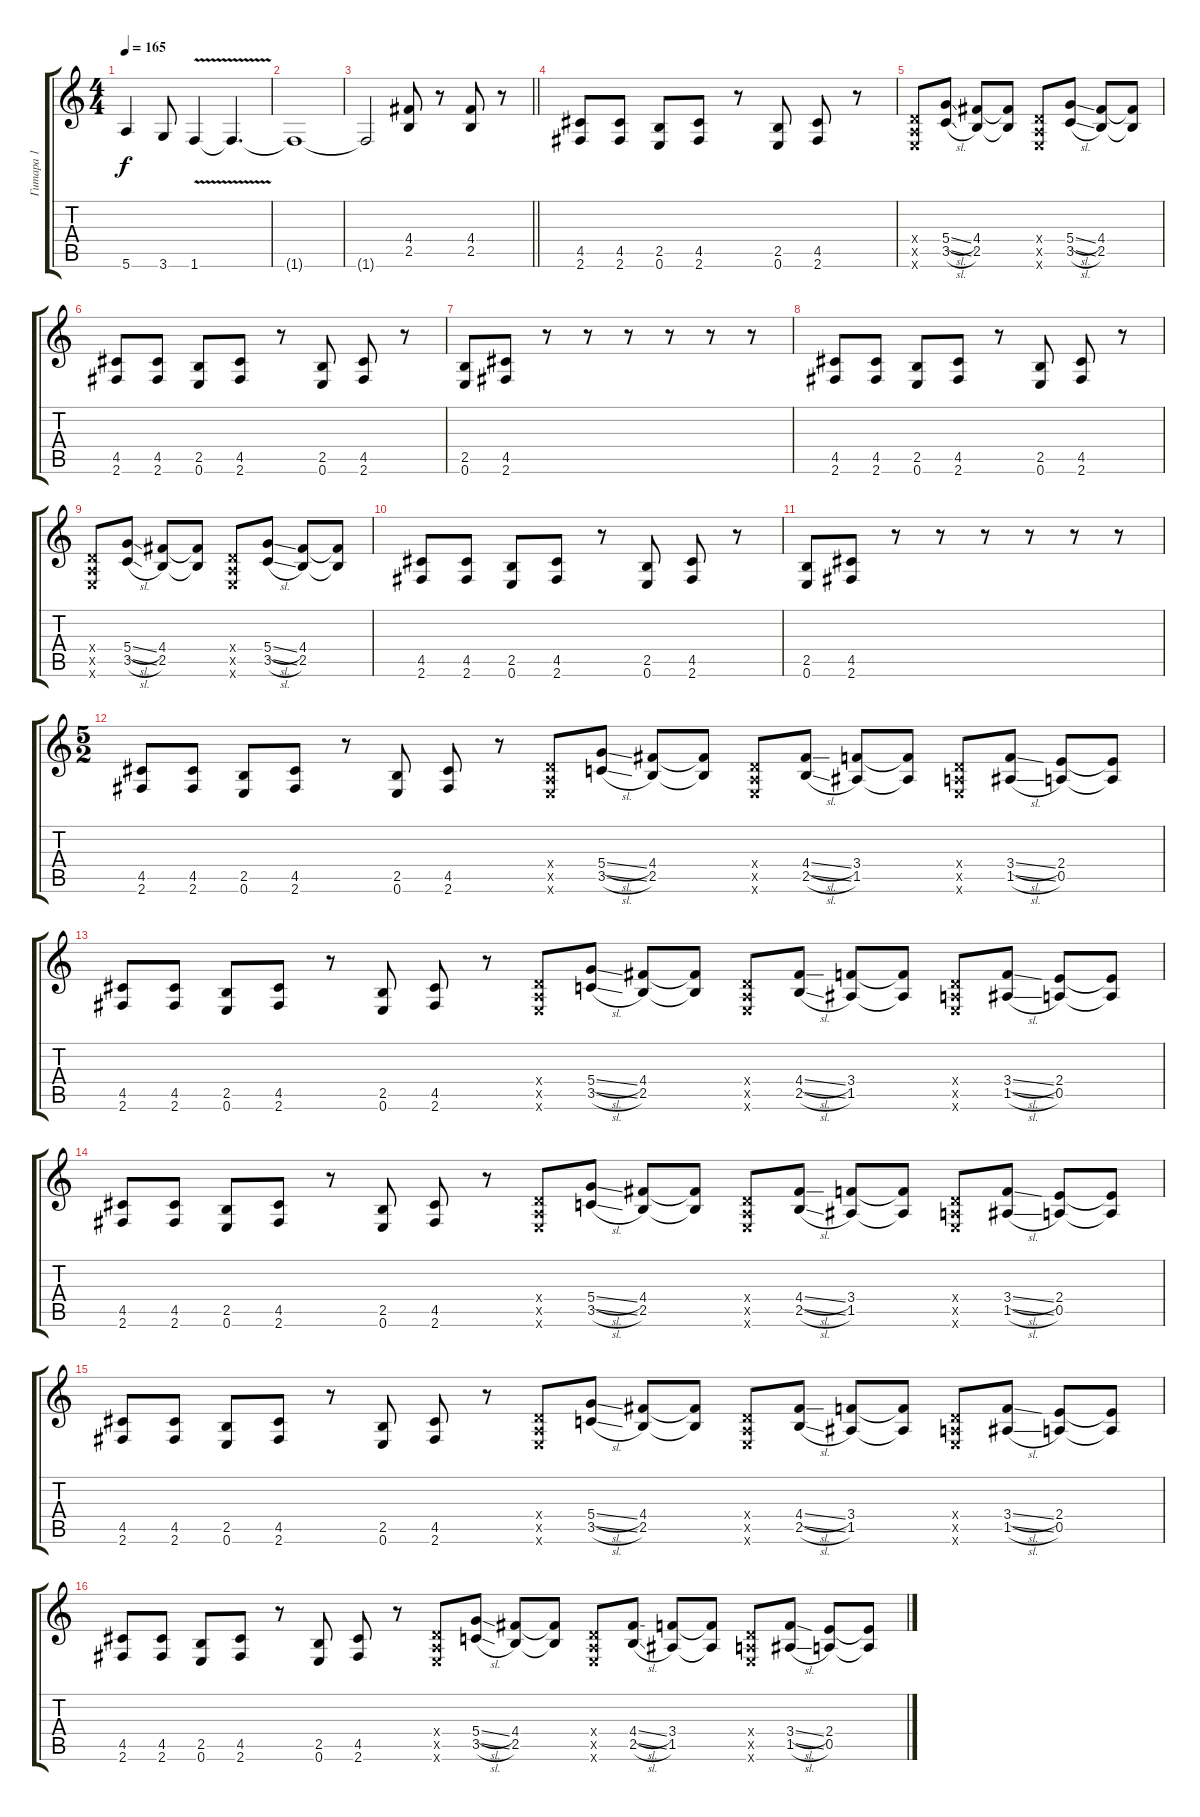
\track ("Гитара 1" "Гитара 1") {instrument distortionguitar}
\staff {score tabs}
\tuning (E4 B3 G3 D3 A2 E2) {hide}
\ts (4 4)
\tempo 165
\clef g2
\ks c
5.6.4{dy f} 3.6.8 1.6{v}.4 1.6{t}.4{d} |
1.6{t}.1 |
\barLineRight lightlight
1.6{t}.2 (4.4 2.5).8 r.8 (4.4 2.5).8 r.8 |
(4.5 2.6).8 (4.5 2.6).8 (2.5 0.6).8 (4.5 2.6).8 r.8 (2.5 0.6).8 (4.5 2.6).8 r.8 |
(0.4{x} 0.5{x} 0.6{x}).8 (5.4{sl} 3.5{sl}).8 (4.4 2.5).8 (4.4{t} 2.5{t}).8 (0.4{x} 0.5{x} 0.6{x}).8 (5.4{sl} 3.5{sl}).8 (4.4 2.5).8 (4.4{t} 2.5{t}).8 |
(4.5 2.6).8 (4.5 2.6).8 (2.5 0.6).8 (4.5 2.6).8 r.8 (2.5 0.6).8 (4.5 2.6).8 r.8 |
(2.5 0.6).8 (4.5 2.6).8 r.8 r.8 r.8 r.8 r.8 r.8 |
(4.5 2.6).8 (4.5 2.6).8 (2.5 0.6).8 (4.5 2.6).8 r.8 (2.5 0.6).8 (4.5 2.6).8 r.8 |
(0.4{x} 0.5{x} 0.6{x}).8 (5.4{sl} 3.5{sl}).8 (4.4 2.5).8 (4.4{t} 2.5{t}).8 (0.4{x} 0.5{x} 0.6{x}).8 (5.4{sl} 3.5{sl}).8 (4.4 2.5).8 (4.4{t} 2.5{t}).8 |
(4.5 2.6).8 (4.5 2.6).8 (2.5 0.6).8 (4.5 2.6).8 r.8 (2.5 0.6).8 (4.5 2.6).8 r.8 |
(2.5 0.6).8 (4.5 2.6).8 r.8 r.8 r.8 r.8 r.8 r.8 |
\ts (5 2)
(4.5 2.6).8 (4.5 2.6).8 (2.5 0.6).8 (4.5 2.6).8 r.8 (2.5 0.6).8 (4.5 2.6).8 r.8 (0.4{x} 0.5{x} 0.6{x}).8 (5.4{sl} 3.5{sl}).8 (4.4 2.5).8 (4.4{t} 2.5{t}).8 (0.4{x} 0.5{x} 0.6{x}).8 (4.4{sl} 2.5{sl}).8 (3.4 1.5).8 (3.4{t} 1.5{t}).8 (0.4{x} 0.5{x} 0.6{x}).8 (3.4{sl} 1.5{sl}).8 (2.4 0.5).8 (2.4{t} 0.5{t}).8 |
(4.5 2.6).8 (4.5 2.6).8 (2.5 0.6).8 (4.5 2.6).8 r.8 (2.5 0.6).8 (4.5 2.6).8 r.8 (0.4{x} 0.5{x} 0.6{x}).8 (5.4{sl} 3.5{sl}).8 (4.4 2.5).8 (4.4{t} 2.5{t}).8 (0.4{x} 0.5{x} 0.6{x}).8 (4.4{sl} 2.5{sl}).8 (3.4 1.5).8 (3.4{t} 1.5{t}).8 (0.4{x} 0.5{x} 0.6{x}).8 (3.4{sl} 1.5{sl}).8 (2.4 0.5).8 (2.4{t} 0.5{t}).8 |
(4.5 2.6).8 (4.5 2.6).8 (2.5 0.6).8 (4.5 2.6).8 r.8 (2.5 0.6).8 (4.5 2.6).8 r.8 (0.4{x} 0.5{x} 0.6{x}).8 (5.4{sl} 3.5{sl}).8 (4.4 2.5).8 (4.4{t} 2.5{t}).8 (0.4{x} 0.5{x} 0.6{x}).8 (4.4{sl} 2.5{sl}).8 (3.4 1.5).8 (3.4{t} 1.5{t}).8 (0.4{x} 0.5{x} 0.6{x}).8 (3.4{sl} 1.5{sl}).8 (2.4 0.5).8 (2.4{t} 0.5{t}).8 |
(4.5 2.6).8 (4.5 2.6).8 (2.5 0.6).8 (4.5 2.6).8 r.8 (2.5 0.6).8 (4.5 2.6).8 r.8 (0.4{x} 0.5{x} 0.6{x}).8 (5.4{sl} 3.5{sl}).8 (4.4 2.5).8 (4.4{t} 2.5{t}).8 (0.4{x} 0.5{x} 0.6{x}).8 (4.4{sl} 2.5{sl}).8 (3.4 1.5).8 (3.4{t} 1.5{t}).8 (0.4{x} 0.5{x} 0.6{x}).8 (3.4{sl} 1.5{sl}).8 (2.4 0.5).8 (2.4{t} 0.5{t}).8 |
(4.5 2.6).8 (4.5 2.6).8 (2.5 0.6).8 (4.5 2.6).8 r.8 (2.5 0.6).8 (4.5 2.6).8 r.8 (0.4{x} 0.5{x} 0.6{x}).8 (5.4{sl} 3.5{sl}).8 (4.4 2.5).8 (4.4{t} 2.5{t}).8 (0.4{x} 0.5{x} 0.6{x}).8 (4.4{sl} 2.5{sl}).8 (3.4 1.5).8 (3.4{t} 1.5{t}).8 (0.4{x} 0.5{x} 0.6{x}).8 (3.4{sl} 1.5{sl}).8 (2.4 0.5).8 (2.4{t} 0.5{t}).8
